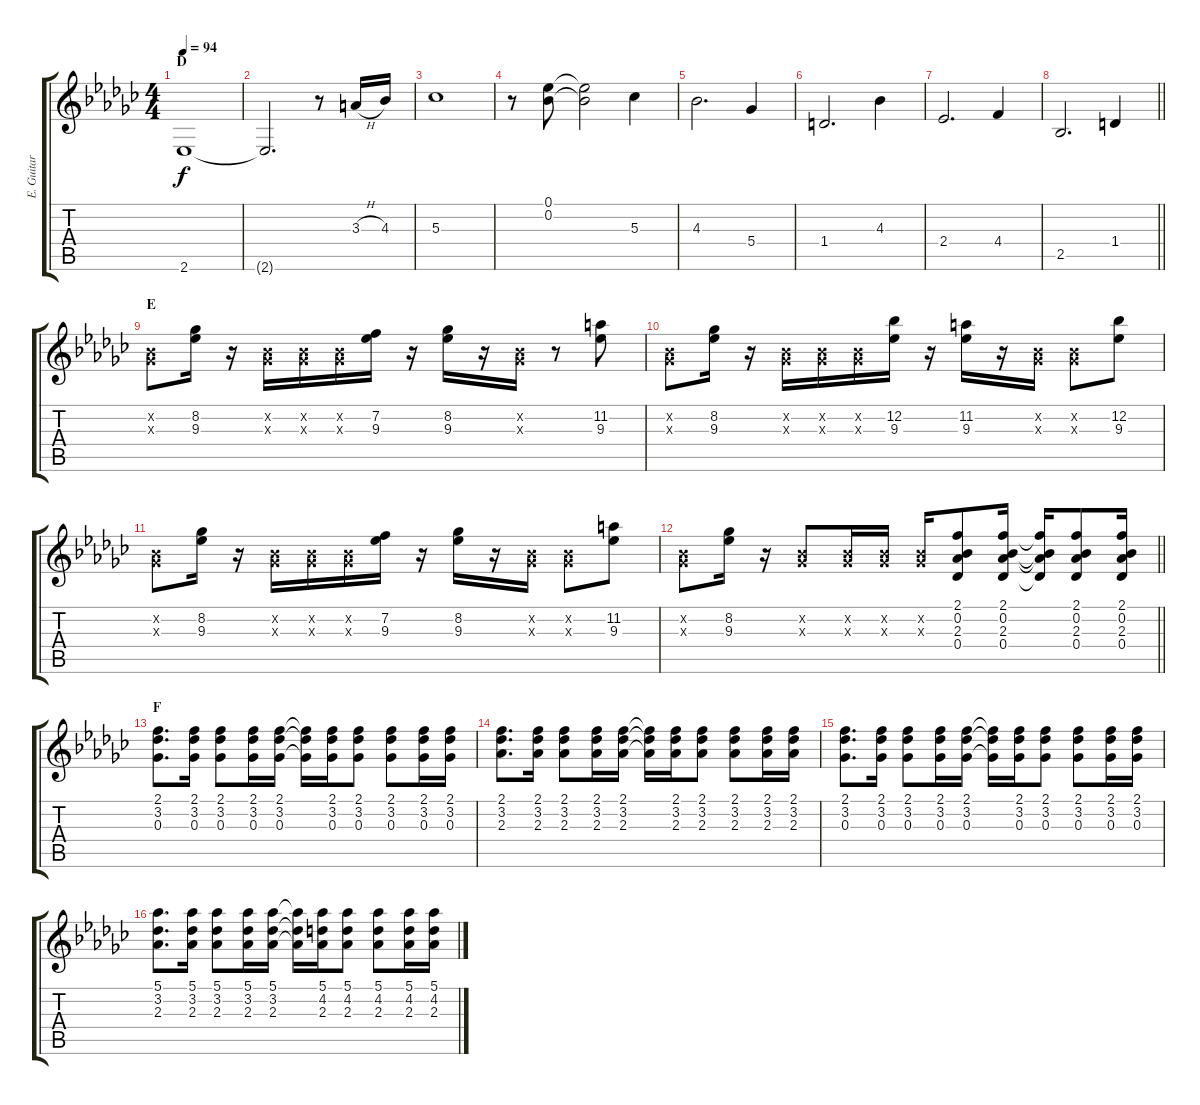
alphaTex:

\track ("E. Guitar II" "E. Guitar ") {instrument overdrivenguitar}
\staff {score tabs}
\tuning (Eb4 Bb3 Gb3 Db3 Ab2 Db2) {hide}
\ts (4 4)
\section ("" "D")
\tempo 94
\clef g2
\ks gb
2.6.1{dy f} |
2.6{t}.2{d} r.8 3.3{h}.16 4.3.16 |
5.3.1 |
r.8 (0.1 0.2).8 (0.1{t} 0.2{t}).2 5.3.4 |
4.3.2{d} 5.4.4 |
1.4.2{d} 4.3.4 |
2.4.2{d} 4.4.4 |
\barLineRight lightlight
2.5.2{d} 1.4.4 |
\section ("" "E")
(0.2{x} 0.3{x}).8 (8.2 9.3).16 r.16 (0.2{x} 0.3{x}).16 (0.2{x} 0.3{x}).16 (0.2{x} 0.3{x}).16 (7.2 9.3).16 r.16 (8.2 9.3).16 r.16 (0.2{x} 0.3{x}).16 r.8 (11.2 9.3).8 |
(0.2{x} 0.3{x}).8 (8.2 9.3).16 r.16 (0.2{x} 0.3{x}).16 (0.2{x} 0.3{x}).16 (0.2{x} 0.3{x}).16 (12.2 9.3).16 r.16 (11.2 9.3).16 r.16 (0.2{x} 0.3{x}).16 (0.2{x} 0.3{x}).8 (12.2 9.3).8 |
(0.2{x} 0.3{x}).8 (8.2 9.3).16 r.16 (0.2{x} 0.3{x}).16 (0.2{x} 0.3{x}).16 (0.2{x} 0.3{x}).16 (7.2 9.3).16 r.16 (8.2 9.3).16 r.16 (0.2{x} 0.3{x}).16 (0.2{x} 0.3{x}).8 (11.2 9.3).8 |
\barLineRight lightlight
(0.2{x} 0.3{x}).8 (8.2 9.3).16 r.16 (0.2{x} 0.3{x}).8 (0.2{x} 0.3{x}).16 (0.2{x} 0.3{x}).16 (0.2{x} 0.3{x}).16 (2.1 0.2 2.3 0.4).8 (2.1 0.2 2.3 0.4).16 (2.1{t} 0.2{t} 2.3{t} 0.4{t}).16 (2.1 0.2 2.3 0.4).8 (2.1 0.2 2.3 0.4).16 |
\section ("" "F")
(2.1 3.2 0.3).8{d} (2.1 3.2 0.3).16 (2.1 3.2 0.3).8 (2.1 3.2 0.3).16 (2.1 3.2 0.3).16 (2.1{t} 3.2{t} 0.3{t}).16 (2.1 3.2 0.3).16 (2.1 3.2 0.3).8 (2.1 3.2 0.3).8 (2.1 3.2 0.3).16 (2.1 3.2 0.3).16 |
(2.1 3.2 2.3).8{d} (2.1 3.2 2.3).16 (2.1 3.2 2.3).8 (2.1 3.2 2.3).16 (2.1 3.2 2.3).16 (2.1{t} 3.2{t} 2.3{t}).16 (2.1 3.2 2.3).16 (2.1 3.2 2.3).8 (2.1 3.2 2.3).8 (2.1 3.2 2.3).16 (2.1 3.2 2.3).16 |
(2.1 3.2 0.3).8{d} (2.1 3.2 0.3).16 (2.1 3.2 0.3).8 (2.1 3.2 0.3).16 (2.1 3.2 0.3).16 (2.1{t} 3.2{t} 0.3{t}).16 (2.1 3.2 0.3).16 (2.1 3.2 0.3).8 (2.1 3.2 0.3).8 (2.1 3.2 0.3).16 (2.1 3.2 0.3).16 |
(5.1 3.2 2.3).8{d} (5.1 3.2 2.3).16 (5.1 3.2 2.3).8 (5.1 3.2 2.3).16 (5.1 3.2 2.3).16 (5.1{t} 3.2{t} 2.3{t}).16 (5.1 4.2 2.3).16 (5.1 4.2 2.3).8 (5.1 4.2 2.3).8 (5.1 4.2 2.3).16 (5.1 4.2 2.3).16
